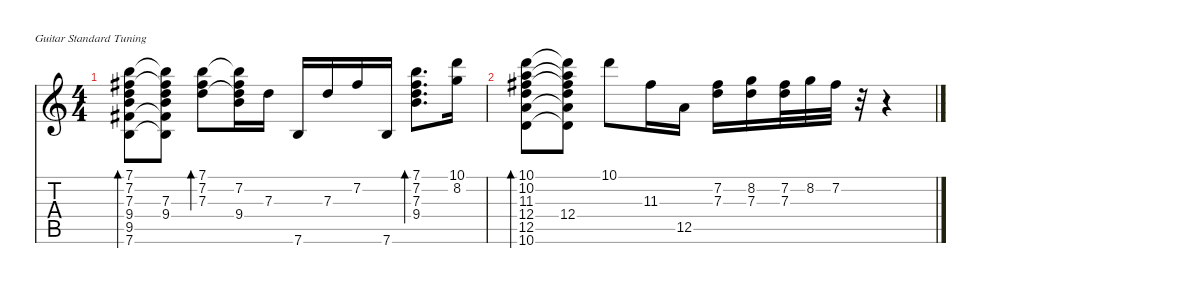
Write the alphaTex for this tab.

\defaultSystemsLayout 4
\hideDynamics
\bracketExtendMode nobrackets
\singleTrackTrackNamePolicy hidden
\multiTrackTrackNamePolicy hidden
\otherSystemsTrackNameOrientation horizontal
\track ("James Hetfield" "dist.guit.") {defaultSystemsLayout 8 mute instrument distortionguitar}
\staff {score tabs}
\tuning (E4 B3 G3 D3 A2 E2)
\ts (4 4)
\tempo (53 hide)
\clef g2
\ks c
(7.1 7.2{acc #} 7.3 9.4 9.5{acc #} 7.6).8{bd 60 dy f beam Down} (7.1{t} 7.2{t acc #} 7.3 9.4 9.5{t acc #} 7.6{t}).8{beam Down} (7.1 7.2{acc #} 7.3).8{bd 60 beam Down} (7.1{t} 7.2{acc #} 7.3{t} 9.4).16{beam Down} 7.3.16{beam Down} 7.6.16{beam Up} 7.3.16{beam Up} 7.2{acc #}.16{beam Up} 7.6.16{beam Up} (7.1 7.2{acc #} 7.3 9.4).8{d bd 60 beam Down} (10.1 8.2).16{beam Down} |
(10.1 10.2 11.3{acc #} 12.4 12.5 10.6).8{bd 60 beam Down} (10.1{t} 10.2{t} 11.3{t acc #} 12.4 12.5{t} 10.6{t}).8{beam Down} 10.1.8{beam Down} 11.3{acc #}.16{beam Down} 12.5.16{beam Down} (7.2{acc #} 7.3).16{beam Down} (8.2 7.3).16{beam Down} (7.2{acc #} 7.3).32{beam Down} 8.2.32{beam Down} 7.2{acc #}.32{beam Down} r.32{beam Down} r.4{beam Down}
